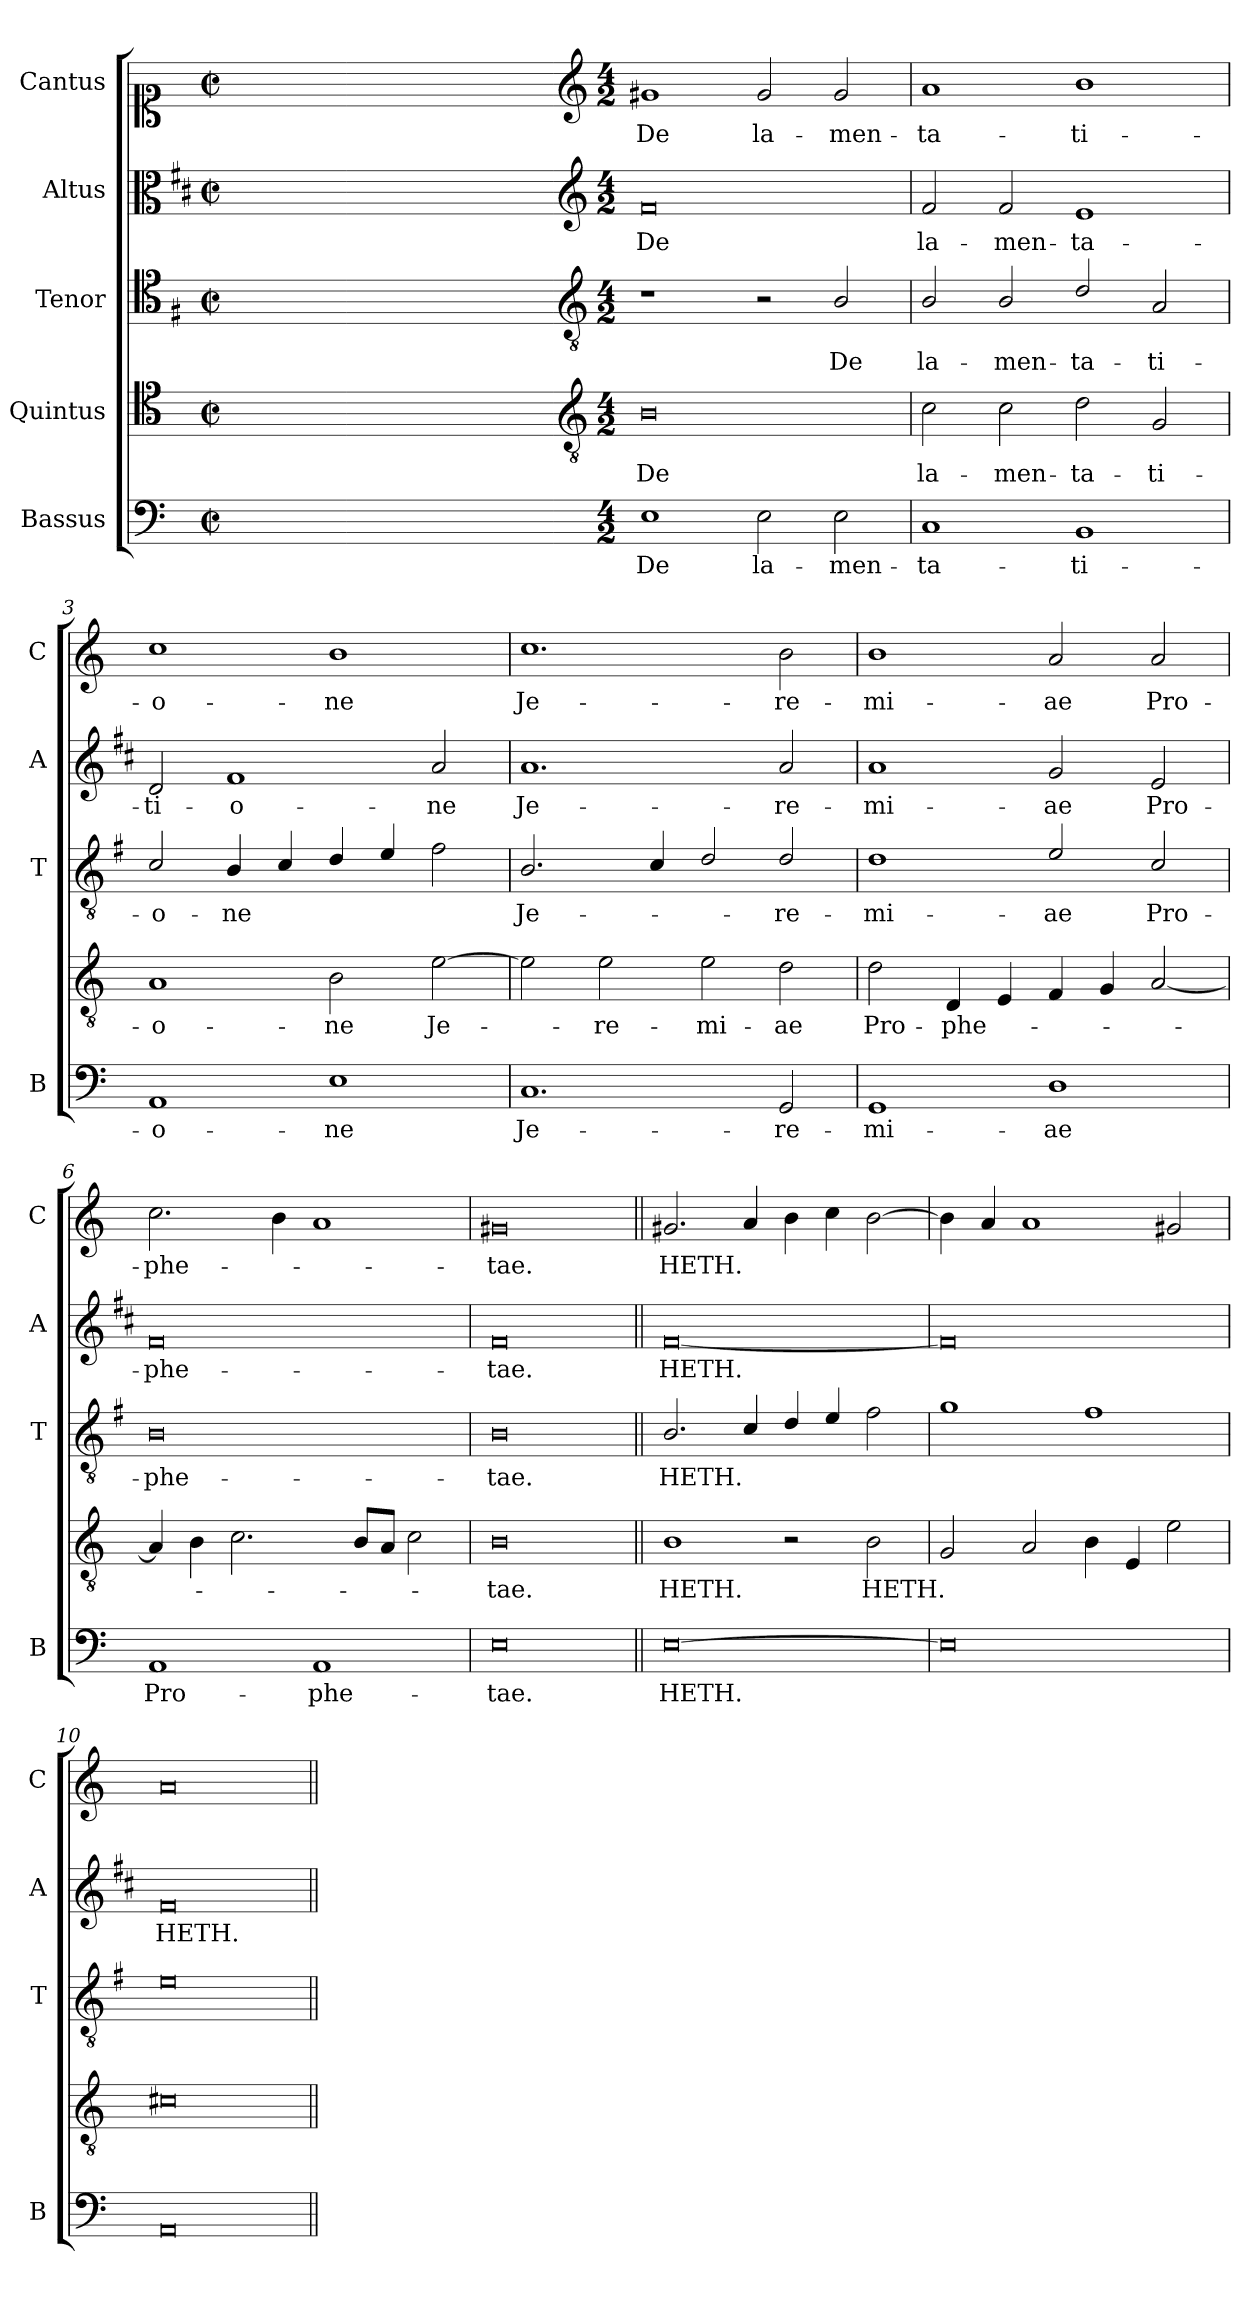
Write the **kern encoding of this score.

**kern	**text	**kern	**text	**kern	**text	**kern	**text	**kern	**text
*part5	*part5	*part4	*part4	*part3	*part3	*part2	*part2	*part1	*part1
*staff5	*staff5	*staff4	*staff4	*staff3	*staff3	*staff2	*staff2	*staff1	*staff1
*I"Bassus	*	*I"Quintus	*	*I"Tenor	*	*I"Altus	*	*I"Cantus	*
*I'B	*	*	*	*I'T	*	*I'A	*	*I'C	*
*clefF4	*	*clefC4	*	*clefC4	*	*clefC3	*	*clefC1	*
*	*	*	*	*ITrd4c7	*	*ITrd1c2	*	*	*
*k[]	*	*k[]	*	*k[]	*	*k[]	*	*k[]	*
*C:	*	*C:	*	*C:	*	*C:	*	*C:	*
*M2/2	*	*M2/2	*	*M2/2	*	*M2/2	*	*M2/2	*
*met(c|)	*	*met(c|)	*	*met(c|)	*	*met(c|)	*	*met(c|)	*
=	=	=	=	=	=	=	=	=	=
1ryy	.	1ryy	.	1ryy	.	1ryy	.	1ryy	.
=1X-	=1X-	=1X-	=1X-	=1X-	=1X-	=1X-	=1X-	=1X-	=1X-
4ryy	.	4ryy	.	4ryy	.	4ryy	.	4ryy	.
4ryy	.	4ryy	.	4ryy	.	4ryy	.	4ryy	.
4ryy	.	4ryy	.	4ryy	.	4ryy	.	4ryy	.
4ryy	.	4ryy	.	4ryy	.	4ryy	.	4ryy	.
=1-	=1-	=1-	=1-	=1-	=1-	=1-	=1-	=1-	=1-
*	*	*clefGv2	*	*clefGv2	*	*clefG2	*	*clefG2	*
*M4/2	*	*M4/2	*	*M4/2	*	*M4/2	*	*M4/2	*
!	!LO:LY:b	!	!LO:LY:b	!	!	!	!LO:LY:b	!	!LO:LY:b
1E	De	0B	De	1r	.	0e	De	1g#X	De
!	!LO:LY:b	!	!	!	!	!	!	!	!LO:LY:b
2E\	la-	.	.	2r	.	.	.	2g#/	la-
!	!LO:LY:b	!	!	!	!LO:LY:b	!	!	!	!LO:LY:b
2E\	-men-	.	.	2E/	De	.	.	2g#/	-men-
=2	=2	=2	=2	=2	=2	=2	=2	=2	=2
!	!LO:LY:b	!	!LO:LY:b	!	!LO:LY:b	!	!LO:LY:b	!	!LO:LY:b
1C	-ta-	2c\	la-	2E/	la-	2e/	la-	1a	-ta-
!	!	!	!LO:LY:b	!	!LO:LY:b	!	!LO:LY:b	!	!
.	.	2c\	-men-	2E/	-men-	2e/	-men-	.	.
!	!LO:LY:b	!	!LO:LY:b	!	!LO:LY:b	!	!LO:LY:b	!	!LO:LY:b
1BB	-ti-	2d\	-ta-	2G/	-ta-	1d	-ta-	1b	-ti-
!	!	!	!LO:LY:b	!	!LO:LY:b	!	!	!	!
.	.	2G/	-ti-	2D/	-ti-	.	.	.	.
=3	=3	=3	=3	=3	=3	=3	=3	=3	=3
!	!LO:LY:b	!	!LO:LY:b	!	!LO:LY:b	!	!LO:LY:b	!	!LO:LY:b
1AA	-o-	1A	-o-	2F/	-o-	2c/	-ti-	1cc	-o-
!	!	!	!	!	!LO:LY:b	!	!LO:LY:b	!	!
.	.	.	.	4E/	-ne	1e	-o-	.	.
.	.	.	.	4F/	.	.	.	.	.
!	!LO:LY:b	!	!LO:LY:b	!	!	!	!	!	!LO:LY:b
1E	-ne	2B\	-ne	4G/	.	.	.	1b	-ne
.	.	.	.	4A/	.	.	.	.	.
!	!	!	!LO:LY:b	!	!	!	!LO:LY:b	!	!
.	.	[2e\	Je-	2B\	.	2g/	-ne	.	.
=4	=4	=4	=4	=4	=4	=4	=4	=4	=4
!	!LO:LY:b	!	!	!	!LO:LY:b	!	!LO:LY:b	!	!LO:LY:b
1.C	Je-	2e\]	.	2.E/	Je-	1.g	Je-	1.cc	Je-
!	!	!	!LO:LY:b	!	!	!	!	!	!
.	.	2e\	-re-	.	.	.	.	.	.
.	.	.	.	4F/	.	.	.	.	.
!	!	!	!LO:LY:b	!	!	!	!	!	!
.	.	2e\	-mi-	2G/	.	.	.	.	.
!	!LO:LY:b	!	!LO:LY:b	!	!LO:LY:b	!	!LO:LY:b	!	!LO:LY:b
2GG/	-re-	2d\	-ae	2G/	-re-	2g/	-re-	2b\	-re-
=5	=5	=5	=5	=5	=5	=5	=5	=5	=5
!	!LO:LY:b	!	!LO:LY:b	!	!LO:LY:b	!	!LO:LY:b	!	!LO:LY:b
1GG	-mi-	2d\	Pro-	1G	-mi-	1g	-mi-	1b	-mi-
!	!	!	!LO:LY:b	!	!	!	!	!	!
.	.	4D/	-phe-	.	.	.	.	.	.
.	.	4E/	.	.	.	.	.	.	.
!	!LO:LY:b	!	!	!	!LO:LY:b	!	!LO:LY:b	!	!LO:LY:b
1D	-ae	4F/	.	2A/	-ae	2f/	-ae	2a/	-ae
.	.	4G/	.	.	.	.	.	.	.
!	!	!	!	!	!LO:LY:b	!	!LO:LY:b	!	!LO:LY:b
.	.	[2A/	.	2F/	Pro-	2d/	Pro-	2a/	Pro-
!!LO:LB:g=z
=6	=6	=6	=6	=6	=6	=6	=6	=6	=6
!	!LO:LY:b	!	!	!	!LO:LY:b	!	!LO:LY:b	!	!LO:LY:b
1AA	Pro-	4A/]	.	0E	-phe-	0e	-phe-	2.cc\	-phe-
.	.	4B\	.	.	.	.	.	.	.
.	.	2.c\	.	.	.	.	.	.	.
.	.	.	.	.	.	.	.	4b\	.
!	!LO:LY:b	!	!	!	!	!	!	!	!
1AA	-phe-	.	.	.	.	.	.	1a	.
.	.	8B/L	.	.	.	.	.	.	.
.	.	8A/J	.	.	.	.	.	.	.
.	.	2c\	.	.	.	.	.	.	.
=7	=7	=7	=7	=7	=7	=7	=7	=7	=7
!	!LO:LY:b	!	!LO:LY:b	!	!LO:LY:b	!	!LO:LY:b	!	!LO:LY:b
0E	-tae.	0B	-tae.	0E	-tae.	0e	-tae.	0g#X	-tae.
=8||	=8||	=8||	=8||	=8||	=8||	=8||	=8||	=8||	=8||
!	!LO:LY:b	!	!LO:LY:b	!	!LO:LY:b	!	!LO:LY:b	!	!LO:LY:b
[0E	HETH.	1B	HETH.	2.E/	HETH.	[0e	HETH.	2.g#X/	HETH.
.	.	.	.	4F/	.	.	.	4a/	.
.	.	2r	.	4G/	.	.	.	4b\	.
.	.	.	.	4A/	.	.	.	4cc\	.
!	!	!	!LO:LY:b	!	!	!	!	!	!
.	.	2B\	HETH.	2B\	.	.	.	[2b\	.
=9	=9	=9	=9	=9	=9	=9	=9	=9	=9
0E]	.	2G/	.	1c	.	0e]	.	4b\]	.
.	.	.	.	.	.	.	.	4a/	.
.	.	2A/	.	.	.	.	.	1a	.
.	.	4B\	.	1B	.	.	.	.	.
.	.	4E/	.	.	.	.	.	.	.
.	.	2e\	.	.	.	.	.	2g#X/	.
=10	=10	=10	=10	=10	=10	=10	=10	=10	=10
!	!	!	!	!	!	!	!LO:LY:b	!	!
0AA	.	0c#X	.	0A	.	0e	HETH.	0a	.
=||	=||	=||	=||	=||	=||	=||	=||	=||	=||
*-	*-	*-	*-	*-	*-	*-	*-	*-	*-
